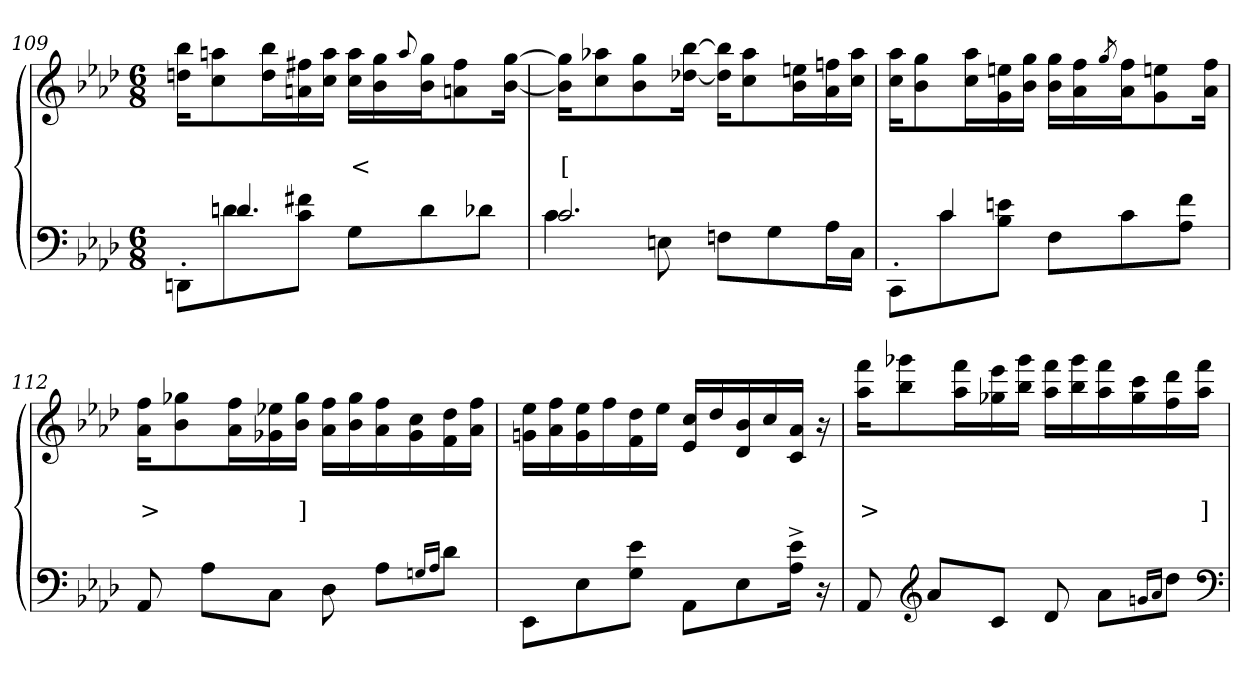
**kern	**kern	**text	**text
*part2	*part1	*part1	*part1
*staff2	*staff1	*staff1	*staff1
*clefF4	*clefG2	*	*
*k[b-e-a-d-]	*k[b-e-a-d-]	*	*
*M6/8	*M6/8	*	*
=109	=109	=109	=109
*^	*	*	*
8ryy	8DDn'>L	16bb- 16ddnKL	.	.
.	.	8aan 8cc	.	.
4.dn	8dn	.	.	.
.	.	16bb- 16ddL	.	.
.	8f#X 8cJ	16ff#X 16an	.	.
.	.	16aa 16ccJJ	.	.
.	8GL	16aa 16ccLL	.	<
.	.	16gg 16b-	.	.
.	.	8qqaa/	.	.
4ryy	8d	16gg 16b-J	.	.
.	.	8ff# 8an	.	.
.	8d-XJ	.	.	.
.	.	[16gg [16b-Jk	.	.
=110	=110	=110	=110	=110
2.c	4c	16gg] 16b-]KL	.	[
.	.	8aa-X 8cc	.	.
.	.	8gg 8b-	.	.
.	8En	.	.	.
.	.	[16bb- [16dd-XJk	.	.
.	8FnL	16bb-] 16dd-]KL	.	.
.	.	8aa- 8cc	.	.
.	8G	.	.	.
.	.	16een 16b-L	.	.
.	16A-L	16ffn 16a-	.	.
.	16CJJ	16aa- 16ccJJ	.	.
=111	=111	=111	=111	=111
8ryy	8CC'>L	16aa- 16ccKL	.	.
.	.	8gg 8b-	.	.
4c	8c	.	.	.
.	.	16aa- 16ccL	.	.
.	8en 8B-J	16een 16g	.	.
.	.	16gg 16b-JJ	.	.
4.ryy	8FL	16gg 16b-LL	.	.
.	.	16ff 16a-	.	.
.	.	8qgg/	.	.
.	8c	16ff 16a-J	.	.
.	.	8een 8g	.	.
.	8f 8A-J	.	.	.
.	.	16ff 16a-Jk	.	.
*v	*v	*	*	*
=112	=112	=112	=112
8AA-	16ff 16a-KL	.	>
.	8gg-X 8b-	.	.
8A-L	.	.	.
.	16ff 16a-L	.	.
8CJ	16ee-X 16g-	.	.
.	16gg- 16b-JJ	.	]
8D-	16ff 16a-LL	.	.
.	16gg- 16b-	.	.
8A-L	16ff 16a-	.	.
.	16cc 16g-	.	.
16qqGn/L	.	.	.
16qqA-/J	.	.	.
8d-J	16dd- 16f	.	.
.	16ff 16a-JJ	.	.
=113	=113	=113	=113
8EE-L	16ee- 16gnLL	.	.
.	16ff 16a-	.	.
8E-	16ee- 16g	.	.
.	16ff	.	.
8e- 8GJ	16dd- 16f	.	.
.	16ee-JJ	.	.
8AA-L	16cc 16e-LL	.	.
.	16dd-	.	.
8E-	16b- 16d-	.	.
.	16cc	.	.
16e-^> 16A-^>Jk	16a- 16cJJ	.	.
16r	16r	.	.
=114	=114	=114	=114
8AA-	16fff 16aa-KL	.	>
.	8ggg-X 8bb-	.	.
*clefG2	*	*	*
8a-L	.	.	.
.	16fff 16aa-L	.	.
8cJ	16eee- 16gg-	.	.
.	16ggg- 16bb-JJ	.	.
8d-	16fff 16aa-LL	.	.
.	16ggg- 16bb-	.	.
8a-L	16fff 16aa-	.	.
.	16ccc 16gg-	.	.
16qqgn/L	.	.	.
16qqa-/J	.	.	.
8dd-J	16ddd- 16ff	.	.
.	16fff 16aa-JJ	.	]
*clefF4	*	*	*
=	=	=	=
*-	*-	*-	*-
